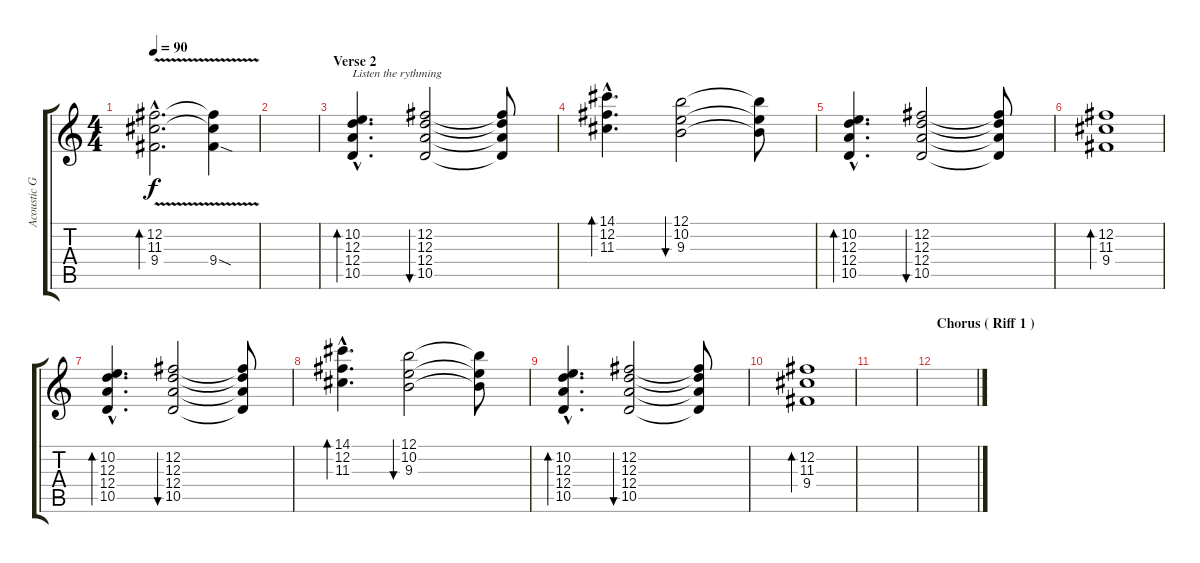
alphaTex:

\track ("Acoustic Guitar" "Acoustic G") {instrument acousticguitarsteel}
\staff {score tabs}
\tuning (B3 Gb3 D3 A2 E2 B1) {hide}
\ts (4 4)
\tempo 90
\clef g2
\ks c
(12.2{v hac} 11.3{v hac} 9.4{v hac}).2{d bd 30 dy f} (12.2{t} 11.3{t} 9.4{sod}).4 |
|
\section ("" "Verse 2")
(10.2{hac} 12.3{hac} 12.4{hac} 10.5{hac}).4{d bd 60 txt "Listen the rythming"} (12.2 12.3 12.4 10.5).2{bu 30} (12.2{t} 12.3{t} 12.4{t} 10.5{t}).8 |
(14.1{hac} 12.2{hac} 11.3{hac}).4{d bd 30} (12.1 10.2 9.3).2{bu 30} (12.1{t} 10.2{t} 9.3{t}).8 |
(10.2{hac} 12.3{hac} 12.4{hac} 10.5{hac}).4{d bd 60} (12.2 12.3 12.4 10.5).2{bu 30} (12.2{t} 12.3{t} 12.4{t} 10.5{t}).8 |
(12.2 11.3 9.4).1{bd 30} |
(10.2{hac} 12.3{hac} 12.4{hac} 10.5{hac}).4{d bd 60} (12.2 12.3 12.4 10.5).2{bu 30} (12.2{t} 12.3{t} 12.4{t} 10.5{t}).8 |
(14.1{hac} 12.2{hac} 11.3{hac}).4{d bd 30} (12.1 10.2 9.3).2{bu 30} (12.1{t} 10.2{t} 9.3{t}).8 |
(10.2{hac} 12.3{hac} 12.4{hac} 10.5{hac}).4{d bd 60} (12.2 12.3 12.4 10.5).2{bu 30} (12.2{t} 12.3{t} 12.4{t} 10.5{t}).8 |
(12.2 11.3 9.4).1{bd 30} |
|
\section ("" "Chorus ( Riff 1 )")
